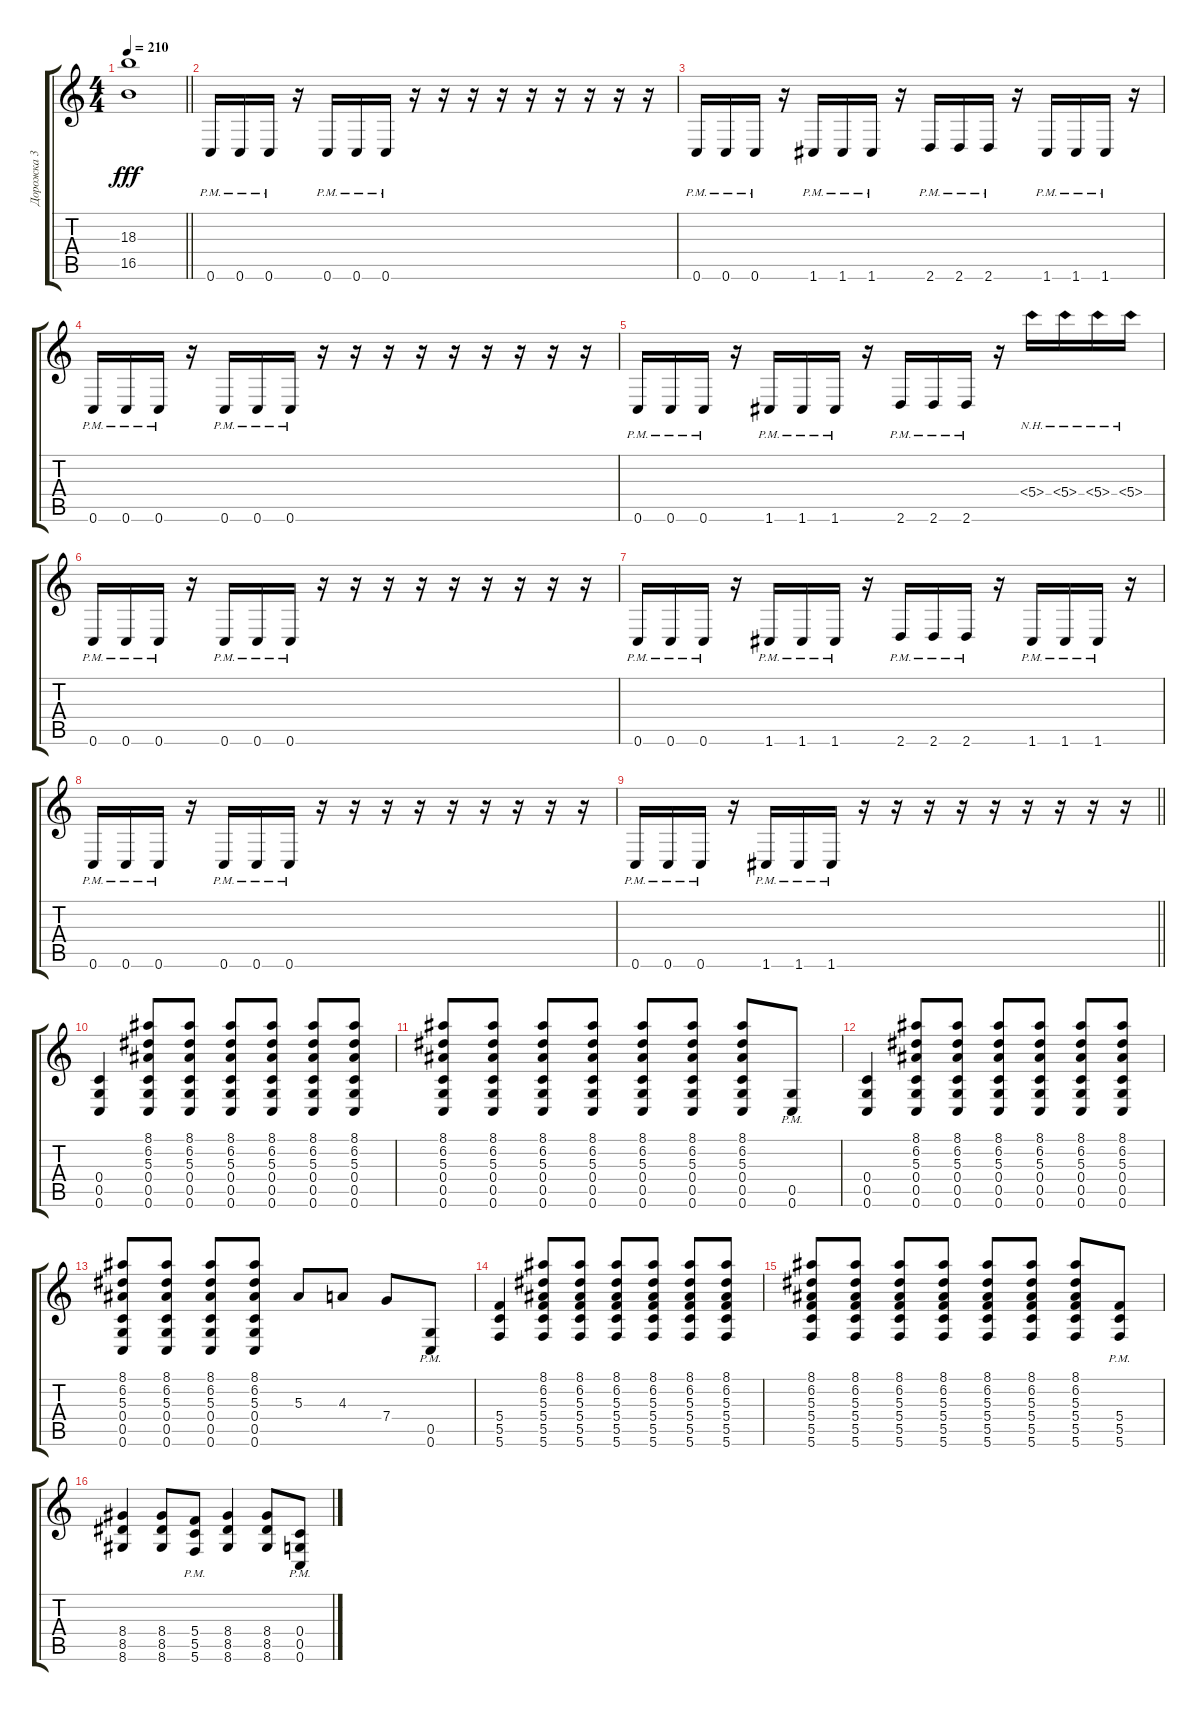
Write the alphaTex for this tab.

\track ("Дорожка 3" "Дорожка 3") {instrument overdrivenguitar}
\staff {score tabs}
\tuning (D4 A3 F3 C3 G2 C2) {hide}
\ts (4 4)
\tempo 210
\clef g2
\barLineRight lightlight
\ks c
(18.3{t} 16.5{t}).1{dy fff} |
0.6{pm}.16 0.6{pm}.16 0.6{pm}.16 r.16 0.6{pm}.16 0.6{pm}.16 0.6{pm}.16 r.16 r.16 r.16 r.16 r.16 r.16 r.16 r.16 r.16 |
0.6{pm}.16 0.6{pm}.16 0.6{pm}.16 r.16 1.6{pm}.16 1.6{pm}.16 1.6{pm}.16 r.16 2.6{pm}.16 2.6{pm}.16 2.6{pm}.16 r.16 1.6{pm}.16 1.6{pm}.16 1.6{pm}.16 r.16 |
0.6{pm}.16 0.6{pm}.16 0.6{pm}.16 r.16 0.6{pm}.16 0.6{pm}.16 0.6{pm}.16 r.16 r.16 r.16 r.16 r.16 r.16 r.16 r.16 r.16 |
0.6{pm}.16 0.6{pm}.16 0.6{pm}.16 r.16 1.6{pm}.16 1.6{pm}.16 1.6{pm}.16 r.16 2.6{pm}.16 2.6{pm}.16 2.6{pm}.16 r.16 5.4{nh}.16 5.4{nh}.16 5.4{nh}.16 5.4{nh}.16 |
0.6{pm}.16 0.6{pm}.16 0.6{pm}.16 r.16 0.6{pm}.16 0.6{pm}.16 0.6{pm}.16 r.16 r.16 r.16 r.16 r.16 r.16 r.16 r.16 r.16 |
0.6{pm}.16 0.6{pm}.16 0.6{pm}.16 r.16 1.6{pm}.16 1.6{pm}.16 1.6{pm}.16 r.16 2.6{pm}.16 2.6{pm}.16 2.6{pm}.16 r.16 1.6{pm}.16 1.6{pm}.16 1.6{pm}.16 r.16 |
0.6{pm}.16 0.6{pm}.16 0.6{pm}.16 r.16 0.6{pm}.16 0.6{pm}.16 0.6{pm}.16 r.16 r.16 r.16 r.16 r.16 r.16 r.16 r.16 r.16 |
\barLineRight lightlight
0.6{pm}.16 0.6{pm}.16 0.6{pm}.16 r.16 1.6{pm}.16 1.6{pm}.16 1.6{pm}.16 r.16 r.16 r.16 r.16 r.16 r.16 r.16 r.16 r.16 |
(0.4 0.5 0.6).4 (8.1 6.2 5.3 0.4 0.5 0.6).8 (8.1 6.2 5.3 0.4 0.5 0.6).8 (8.1 6.2 5.3 0.4 0.5 0.6).8 (8.1 6.2 5.3 0.4 0.5 0.6).8 (8.1 6.2 5.3 0.4 0.5 0.6).8 (8.1 6.2 5.3 0.4 0.5 0.6).8 |
(8.1 6.2 5.3 0.4 0.5 0.6).8 (8.1 6.2 5.3 0.4 0.5 0.6).8 (8.1 6.2 5.3 0.4 0.5 0.6).8 (8.1 6.2 5.3 0.4 0.5 0.6).8 (8.1 6.2 5.3 0.4 0.5 0.6).8 (8.1 6.2 5.3 0.4 0.5 0.6).8 (8.1 6.2 5.3 0.4 0.5 0.6).8 (0.5{pm} 0.6{pm}).8 |
(0.4 0.5 0.6).4 (8.1 6.2 5.3 0.4 0.5 0.6).8 (8.1 6.2 5.3 0.4 0.5 0.6).8 (8.1 6.2 5.3 0.4 0.5 0.6).8 (8.1 6.2 5.3 0.4 0.5 0.6).8 (8.1 6.2 5.3 0.4 0.5 0.6).8 (8.1 6.2 5.3 0.4 0.5 0.6).8 |
(8.1 6.2 5.3 0.4 0.5 0.6).8 (8.1 6.2 5.3 0.4 0.5 0.6).8 (8.1 6.2 5.3 0.4 0.5 0.6).8 (8.1 6.2 5.3 0.4 0.5 0.6).8 5.3.8 4.3.8 7.4.8 (0.5{pm} 0.6{pm}).8 |
(5.4 5.5 5.6).4 (8.1 6.2 5.3 5.4 5.5 5.6).8 (8.1 6.2 5.3 5.4 5.5 5.6).8 (8.1 6.2 5.3 5.4 5.5 5.6).8 (8.1 6.2 5.3 5.4 5.5 5.6).8 (8.1 6.2 5.3 5.4 5.5 5.6).8 (8.1 6.2 5.3 5.4 5.5 5.6).8 |
(8.1 6.2 5.3 5.4 5.5 5.6).8 (8.1 6.2 5.3 5.4 5.5 5.6).8 (8.1 6.2 5.3 5.4 5.5 5.6).8 (8.1 6.2 5.3 5.4 5.5 5.6).8 (8.1 6.2 5.3 5.4 5.5 5.6).8 (8.1 6.2 5.3 5.4 5.5 5.6).8 (8.1 6.2 5.3 5.4 5.5 5.6).8 (5.4{pm} 5.5{pm} 5.6{pm}).8 |
(8.4 8.5 8.6).4 (8.4 8.5 8.6).8 (5.4{pm} 5.5{pm} 5.6{pm}).8 (8.4 8.5 8.6).4 (8.4 8.5 8.6).8 (0.4{pm} 0.5{pm} 0.6{pm}).8
